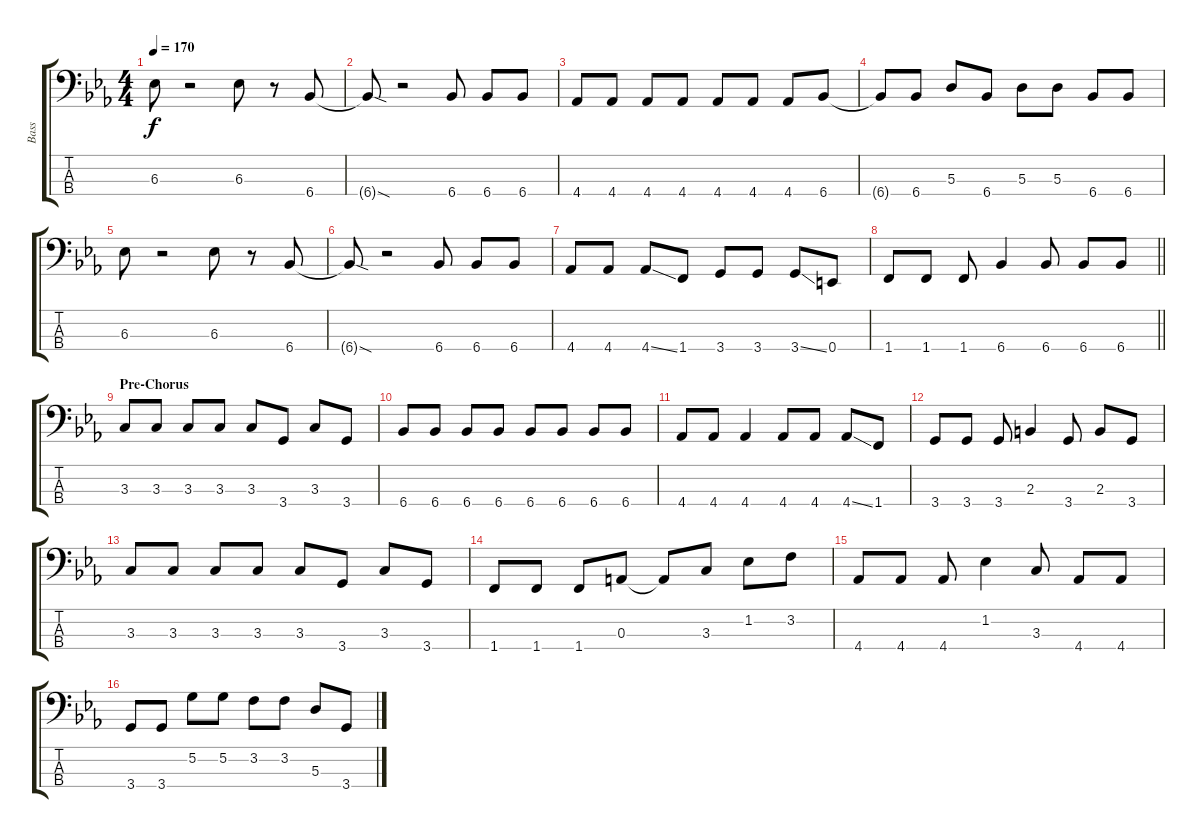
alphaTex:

\track ("Bass" "Bass") {solo instrument electricbassfinger}
\staff {score tabs}
\tuning (G2 D2 A1 E1) {hide}
\ts (4 4)
\tempo 170
\clef f4
\ks eb
6.3.8{dy f} r.2 6.3.8 r.8 6.4.8 |
6.4{sod t}.8 r.2 6.4.8 6.4.8 6.4.8 |
4.4.8 4.4.8 4.4.8 4.4.8 4.4.8 4.4.8 4.4.8 6.4.8 |
6.4{t}.8 6.4.8 5.3.8 6.4.8 5.3.8 5.3.8 6.4.8 6.4.8 |
6.3.8 r.2 6.3.8 r.8 6.4.8 |
6.4{sod t}.8 r.2 6.4.8 6.4.8 6.4.8 |
4.4.8 4.4.8 4.4{ss}.8 1.4.8 3.4.8 3.4.8 3.4{ss}.8 0.4.8 |
\barLineRight lightlight
1.4.8 1.4.8 1.4.8 6.4.4 6.4.8 6.4.8 6.4.8 |
\section ("" "Pre-Chorus")
3.3.8 3.3.8 3.3.8 3.3.8 3.3.8 3.4.8 3.3.8 3.4.8 |
6.4.8 6.4.8 6.4.8 6.4.8 6.4.8 6.4.8 6.4.8 6.4.8 |
4.4.8 4.4.8 4.4.4 4.4.8 4.4.8 4.4{ss}.8 1.4.8 |
3.4.8 3.4.8 3.4.8 2.3.4 3.4.8 2.3.8 3.4.8 |
3.3.8 3.3.8 3.3.8 3.3.8 3.3.8 3.4.8 3.3.8 3.4.8 |
1.4.8 1.4.8 1.4.8 0.3.8 0.3{t}.8 3.3.8 1.2.8 3.2.8 |
4.4.8 4.4.8 4.4.8 1.2.4 3.3.8 4.4.8 4.4.8 |
3.4.8 3.4.8 5.2.8 5.2.8 3.2.8 3.2.8 5.3.8 3.4.8
